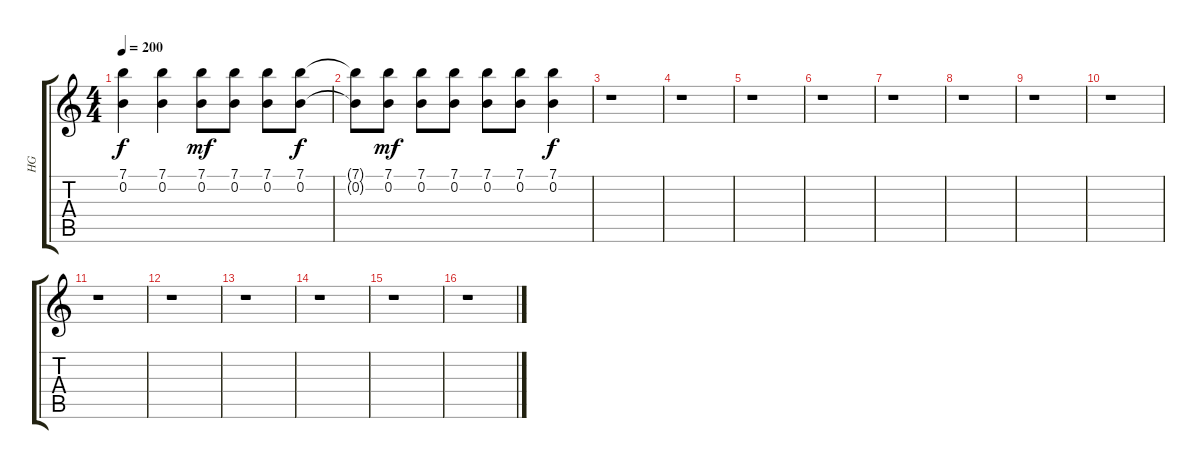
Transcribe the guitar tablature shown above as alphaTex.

\track ("HG" "HG") {instrument overdrivenguitar}
\staff {score tabs}
\tuning (E4 B3 G3 D3 A2 E2) {hide}
\ts (4 4)
\tempo 200
\clef g2
\ks c
(7.1 0.2).4{dy f} (7.1 0.2).4 (7.1 0.2).8{dy mf} (7.1 0.2).8 (7.1 0.2).8 (7.1 0.2).8{dy f} |
(7.1{t} 0.2{t}).8 (7.1 0.2).8{dy mf} (7.1 0.2).8 (7.1 0.2).8 (7.1 0.2).8 (7.1 0.2).8 (7.1 0.2).4{dy f} |
r.1 |
r.1 |
r.1 |
r.1 |
r.1 |
r.1 |
r.1 |
r.1 |
r.1 |
r.1 |
r.1 |
r.1 |
r.1 |
r.1
